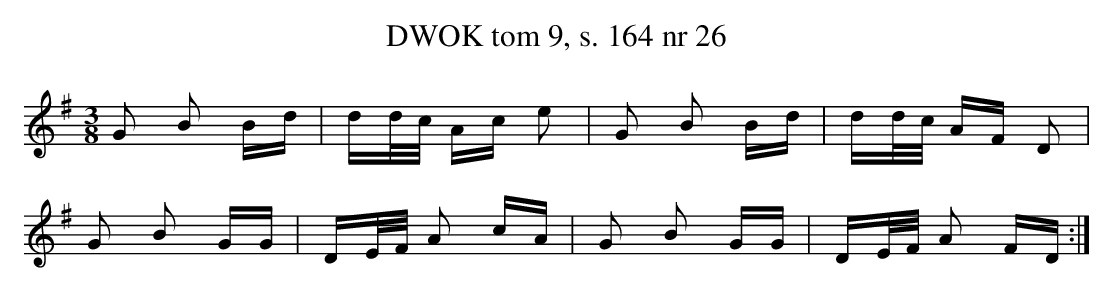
X:1
T:DWOK tom 9, s. 164 nr 26
L:1/16
M:3/8
K:G
G2 B2 Bd|dd/2c/2 Ac e2|G2 B2 Bd|dd/2c/2 AF D2|
G2 B2 GG|DE/2F/2 A2 cA|G2 B2 GG|DE/2F/2 A2 FD:|
